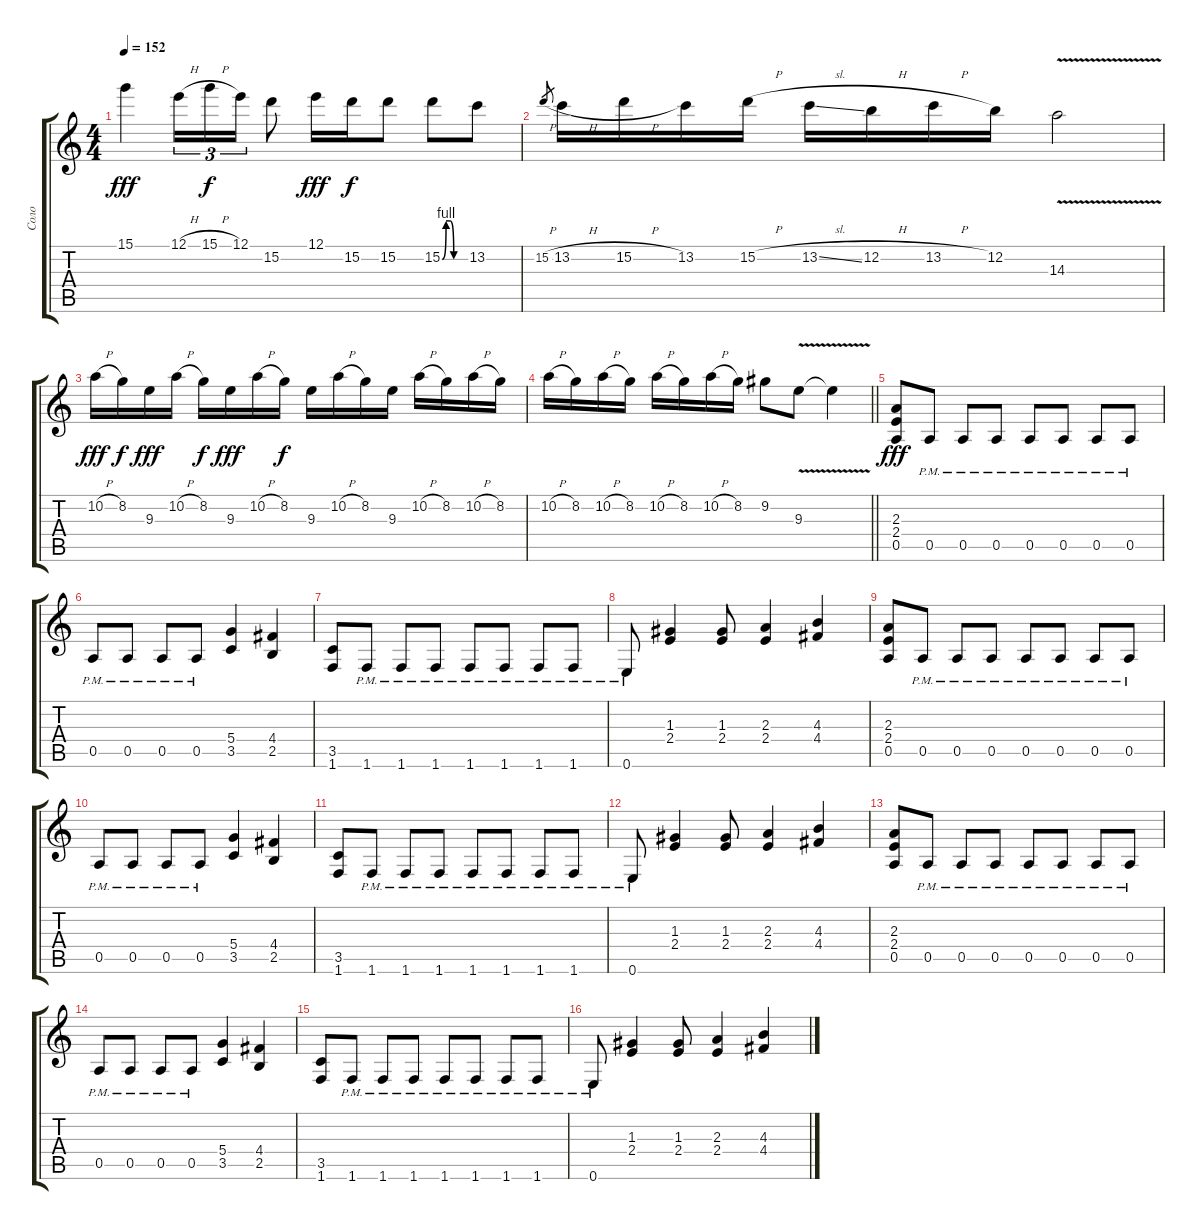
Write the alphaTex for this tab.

\track ("Соло" "Соло") {instrument distortionguitar}
\staff {score tabs}
\tuning (E4 B3 G3 D3 A2 E2) {hide}
\ts (4 4)
\tempo 152
\clef g2
\ks c
15.1.4{dy fff} 12.1{h}.16{tu (3 2)} 15.1{h}.16{tu (3 2) dy f} 12.1.16{tu (3 2)} 15.2.8 12.1.16{dy fff} 15.2.16{dy f} 15.2.8 15.2{be (custom 0 0 10 4 20 4 30 0 60 0)}.8 13.2.8 |
15.2{h}.8{gr} 13.2{h}.16 15.2{h}.16 13.2.16 15.2{h}.16 13.2{sl}.16 12.2{h}.16 13.2{h}.16 12.2.16 14.3{v}.2 |
10.2{h}.16{dy fff} 8.2.16{dy f} 9.3.16{dy fff} 10.2{h}.16 8.2.16{dy f} 9.3.16{dy fff} 10.2{h}.16 8.2.16{dy f} 9.3.16 10.2{h}.16 8.2.16 9.3.16 10.2{h}.16 8.2.16 10.2{h}.16 8.2.16 |
\barLineRight lightlight
10.2{h}.16 8.2.16 10.2{h}.16 8.2.16 10.2{h}.16 8.2.16 10.2{h}.16 8.2.16 9.2.8 9.3{v}.8 9.3{t}.4 |
(2.3 2.4 0.5).8{dy fff} 0.5{pm}.8 0.5{pm}.8 0.5{pm}.8 0.5{pm}.8 0.5{pm}.8 0.5{pm}.8 0.5{pm}.8 |
0.5{pm}.8 0.5{pm}.8 0.5{pm}.8 0.5{pm}.8 (5.4 3.5).4 (4.4 2.5).4 |
(3.5 1.6).8 1.6{pm}.8 1.6{pm}.8 1.6{pm}.8 1.6{pm}.8 1.6{pm}.8 1.6{pm}.8 1.6{pm}.8 |
0.6{pm}.8 (1.3 2.4).4 (1.3 2.4).8 (2.3 2.4).4 (4.3 4.4).4 |
(2.3 2.4 0.5).8 0.5{pm}.8 0.5{pm}.8 0.5{pm}.8 0.5{pm}.8 0.5{pm}.8 0.5{pm}.8 0.5{pm}.8 |
0.5{pm}.8 0.5{pm}.8 0.5{pm}.8 0.5{pm}.8 (5.4 3.5).4 (4.4 2.5).4 |
(3.5 1.6).8 1.6{pm}.8 1.6{pm}.8 1.6{pm}.8 1.6{pm}.8 1.6{pm}.8 1.6{pm}.8 1.6{pm}.8 |
0.6{pm}.8 (1.3 2.4).4 (1.3 2.4).8 (2.3 2.4).4 (4.3 4.4).4 |
(2.3 2.4 0.5).8 0.5{pm}.8 0.5{pm}.8 0.5{pm}.8 0.5{pm}.8 0.5{pm}.8 0.5{pm}.8 0.5{pm}.8 |
0.5{pm}.8 0.5{pm}.8 0.5{pm}.8 0.5{pm}.8 (5.4 3.5).4 (4.4 2.5).4 |
(3.5 1.6).8 1.6{pm}.8 1.6{pm}.8 1.6{pm}.8 1.6{pm}.8 1.6{pm}.8 1.6{pm}.8 1.6{pm}.8 |
0.6{pm}.8 (1.3 2.4).4 (1.3 2.4).8 (2.3 2.4).4 (4.3 4.4).4
